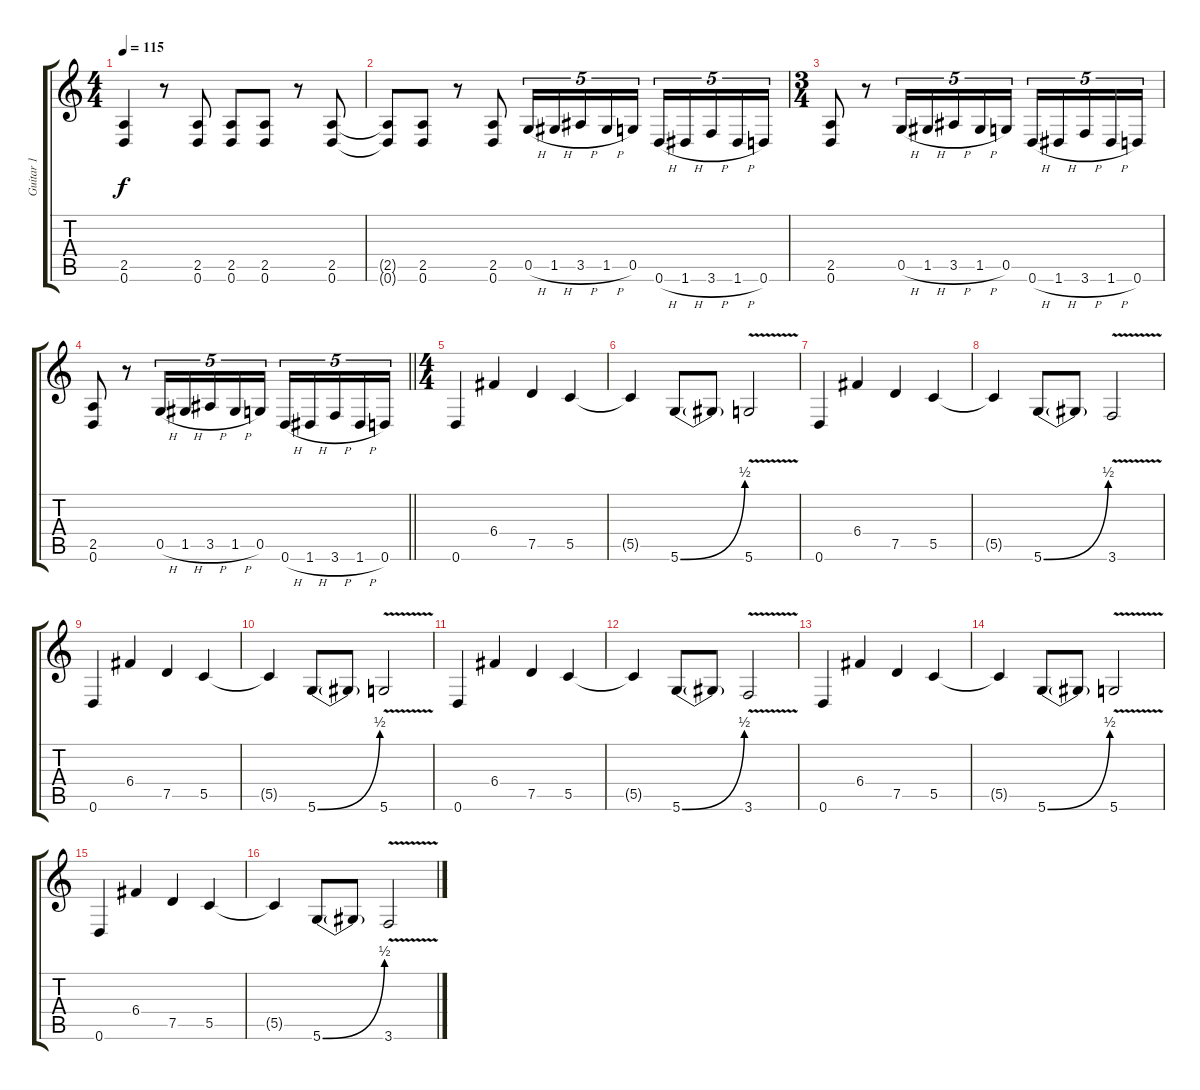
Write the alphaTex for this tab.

\track ("Guitar 1" "Guitar 1") {instrument distortionguitar}
\staff {score tabs}
\tuning (D4 A3 F3 C3 G2 D2) {hide}
\ts (4 4)
\tempo 115
\clef g2
\ks c
(2.5 0.6).4{dy f} r.8 (2.5 0.6).8 (2.5 0.6).8 (2.5 0.6).8 r.8 (2.5 0.6).8 |
(2.5{t} 0.6{t}).8 (2.5 0.6).8 r.8 (2.5 0.6).8 0.5{h}.16{tu (5 4)} 1.5{h}.16{tu (5 4)} 3.5{h}.16{tu (5 4)} 1.5{h}.16{tu (5 4)} 0.5.16{tu (5 4)} 0.6{h}.16{tu (5 4)} 1.6{h}.16{tu (5 4)} 3.6{h}.16{tu (5 4)} 1.6{h}.16{tu (5 4)} 0.6.16{tu (5 4)} |
\ts (3 4)
(2.5 0.6).8 r.8 0.5{h}.16{tu (5 4)} 1.5{h}.16{tu (5 4)} 3.5{h}.16{tu (5 4)} 1.5{h}.16{tu (5 4)} 0.5.16{tu (5 4)} 0.6{h}.16{tu (5 4)} 1.6{h}.16{tu (5 4)} 3.6{h}.16{tu (5 4)} 1.6{h}.16{tu (5 4)} 0.6.16{tu (5 4)} |
\barLineRight lightlight
(2.5 0.6).8 r.8 0.5{h}.16{tu (5 4)} 1.5{h}.16{tu (5 4)} 3.5{h}.16{tu (5 4)} 1.5{h}.16{tu (5 4)} 0.5.16{tu (5 4)} 0.6{h}.16{tu (5 4)} 1.6{h}.16{tu (5 4)} 3.6{h}.16{tu (5 4)} 1.6{h}.16{tu (5 4)} 0.6.16{tu (5 4)} |
\ts (4 4)
\section ("" " ")
0.6.4 6.4.4 7.5.4 5.5.4 |
5.5{t}.4 5.6{be (bend 0 0 60 2)}.8 5.6{t}.8 5.6{v}.2 |
0.6.4 6.4.4 7.5.4 5.5.4 |
5.5{t}.4 5.6{be (bend 0 0 60 2)}.8 5.6{t}.8 3.6{v}.2 |
0.6.4 6.4.4 7.5.4 5.5.4 |
5.5{t}.4 5.6{be (bend 0 0 60 2)}.8 5.6{t}.8 5.6{v}.2 |
0.6.4 6.4.4 7.5.4 5.5.4 |
5.5{t}.4 5.6{be (bend 0 0 60 2)}.8 5.6{t}.8 3.6{v}.2 |
0.6.4 6.4.4 7.5.4 5.5.4 |
5.5{t}.4 5.6{be (bend 0 0 60 2)}.8 5.6{t}.8 5.6{v}.2 |
0.6.4 6.4.4 7.5.4 5.5.4 |
5.5{t}.4 5.6{be (bend 0 0 60 2)}.8 5.6{t}.8 3.6{v}.2
